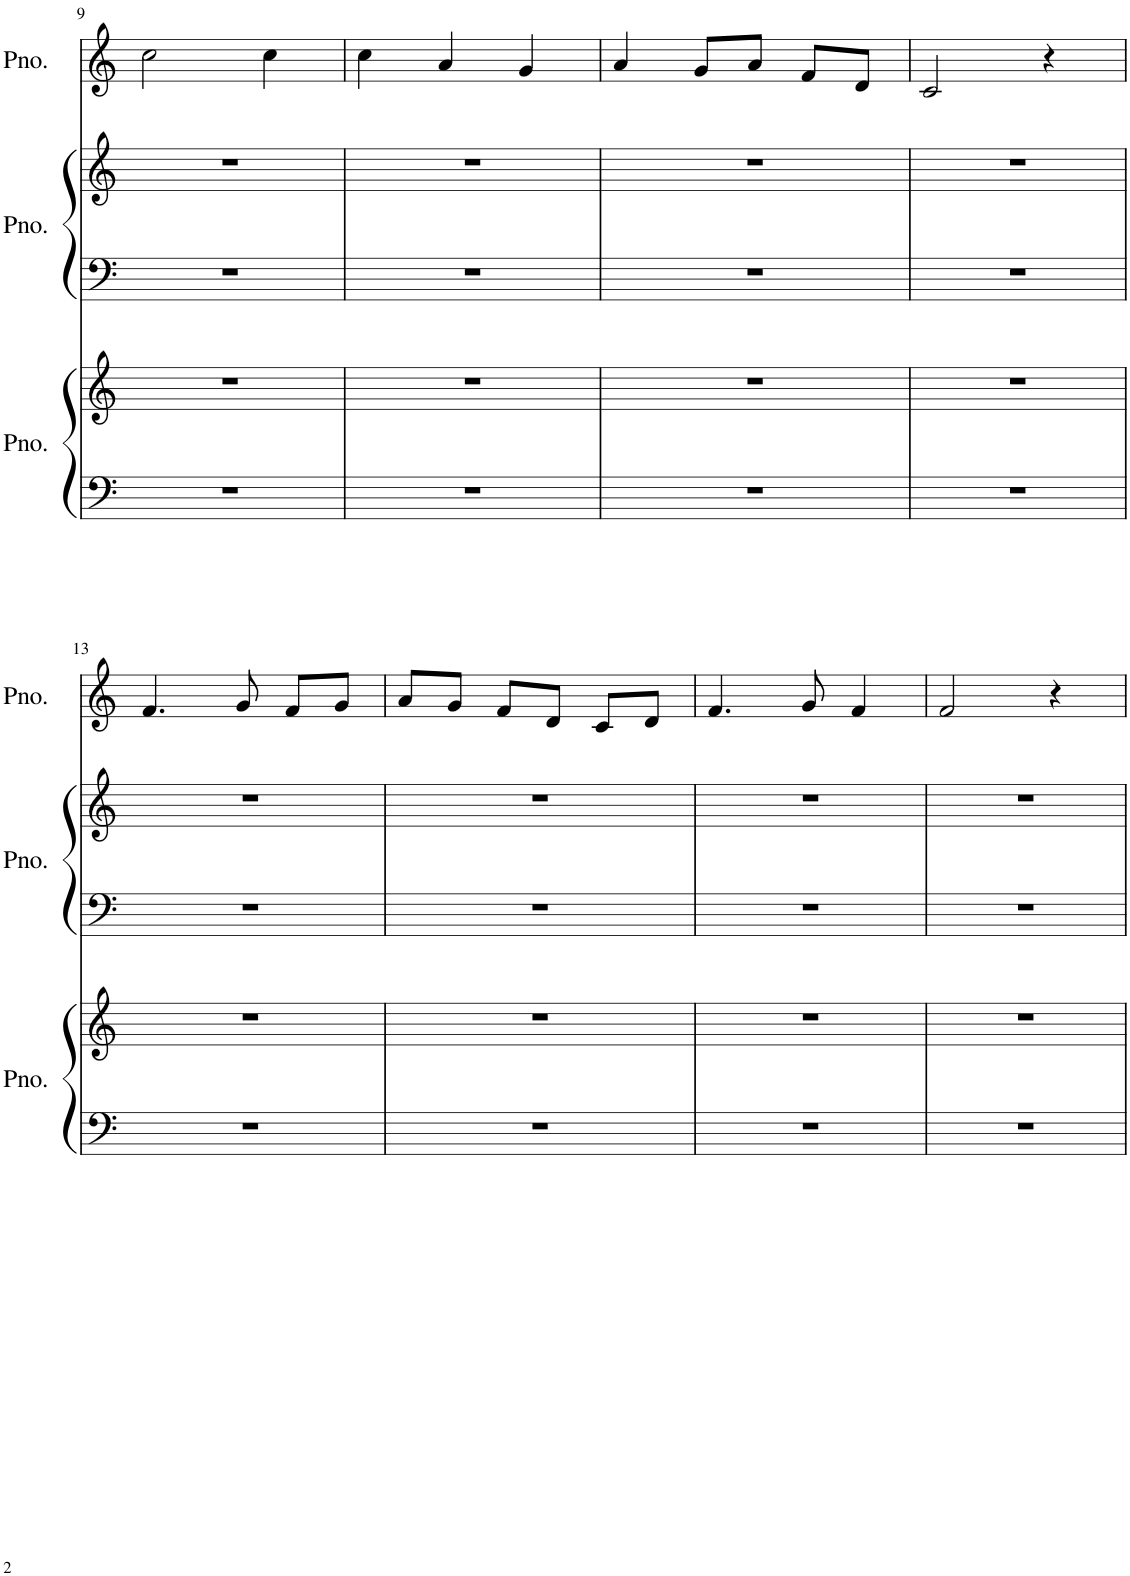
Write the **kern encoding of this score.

**kern	**kern	**kern	**kern	**kern
*part3	*part3	*part2	*part2	*part1
*staff5	*staff4	*staff3	*staff2	*staff1
*I"Piano	*	*I"Piano	*	*I"Piano
*I'Pno.	*	*I'Pno.	*	*I'Pno.
!!LO:PB:g=z
*clefF4	*clefG2	*clefF4	*clefG2	*clefG2
*k[]	*k[]	*k[]	*k[]	*k[]
*M3/4	*M3/4	*M3/4	*M3/4	*M3/4
=9	=9	=9	=9	=9
2.r	2.r	2.r	2.r	2cc\
.	.	.	.	4cc\
=10	=10	=10	=10	=10
2.r	2.r	2.r	2.r	4cc\
.	.	.	.	4a/
.	.	.	.	4g/
=11	=11	=11	=11	=11
2.r	2.r	2.r	2.r	4a/
.	.	.	.	8g/L
.	.	.	.	8a/J
.	.	.	.	8f/L
.	.	.	.	8d/J
=12	=12	=12	=12	=12
2.r	2.r	2.r	2.r	2c/
.	.	.	.	4r
!!LO:LB:g=z
=13	=13	=13	=13	=13
2.r	2.r	2.r	2.r	4.f/
.	.	.	.	8g/
.	.	.	.	8f/L
.	.	.	.	8g/J
=14	=14	=14	=14	=14
2.r	2.r	2.r	2.r	8a/L
.	.	.	.	8g/J
.	.	.	.	8f/L
.	.	.	.	8d/J
.	.	.	.	8c/L
.	.	.	.	8d/J
=15	=15	=15	=15	=15
2.r	2.r	2.r	2.r	4.f/
.	.	.	.	8g/
.	.	.	.	4f/
=16	=16	=16	=16	=16
2.r	2.r	2.r	2.r	2f/
.	.	.	.	4r
=	=	=	=	=
*-	*-	*-	*-	*-
